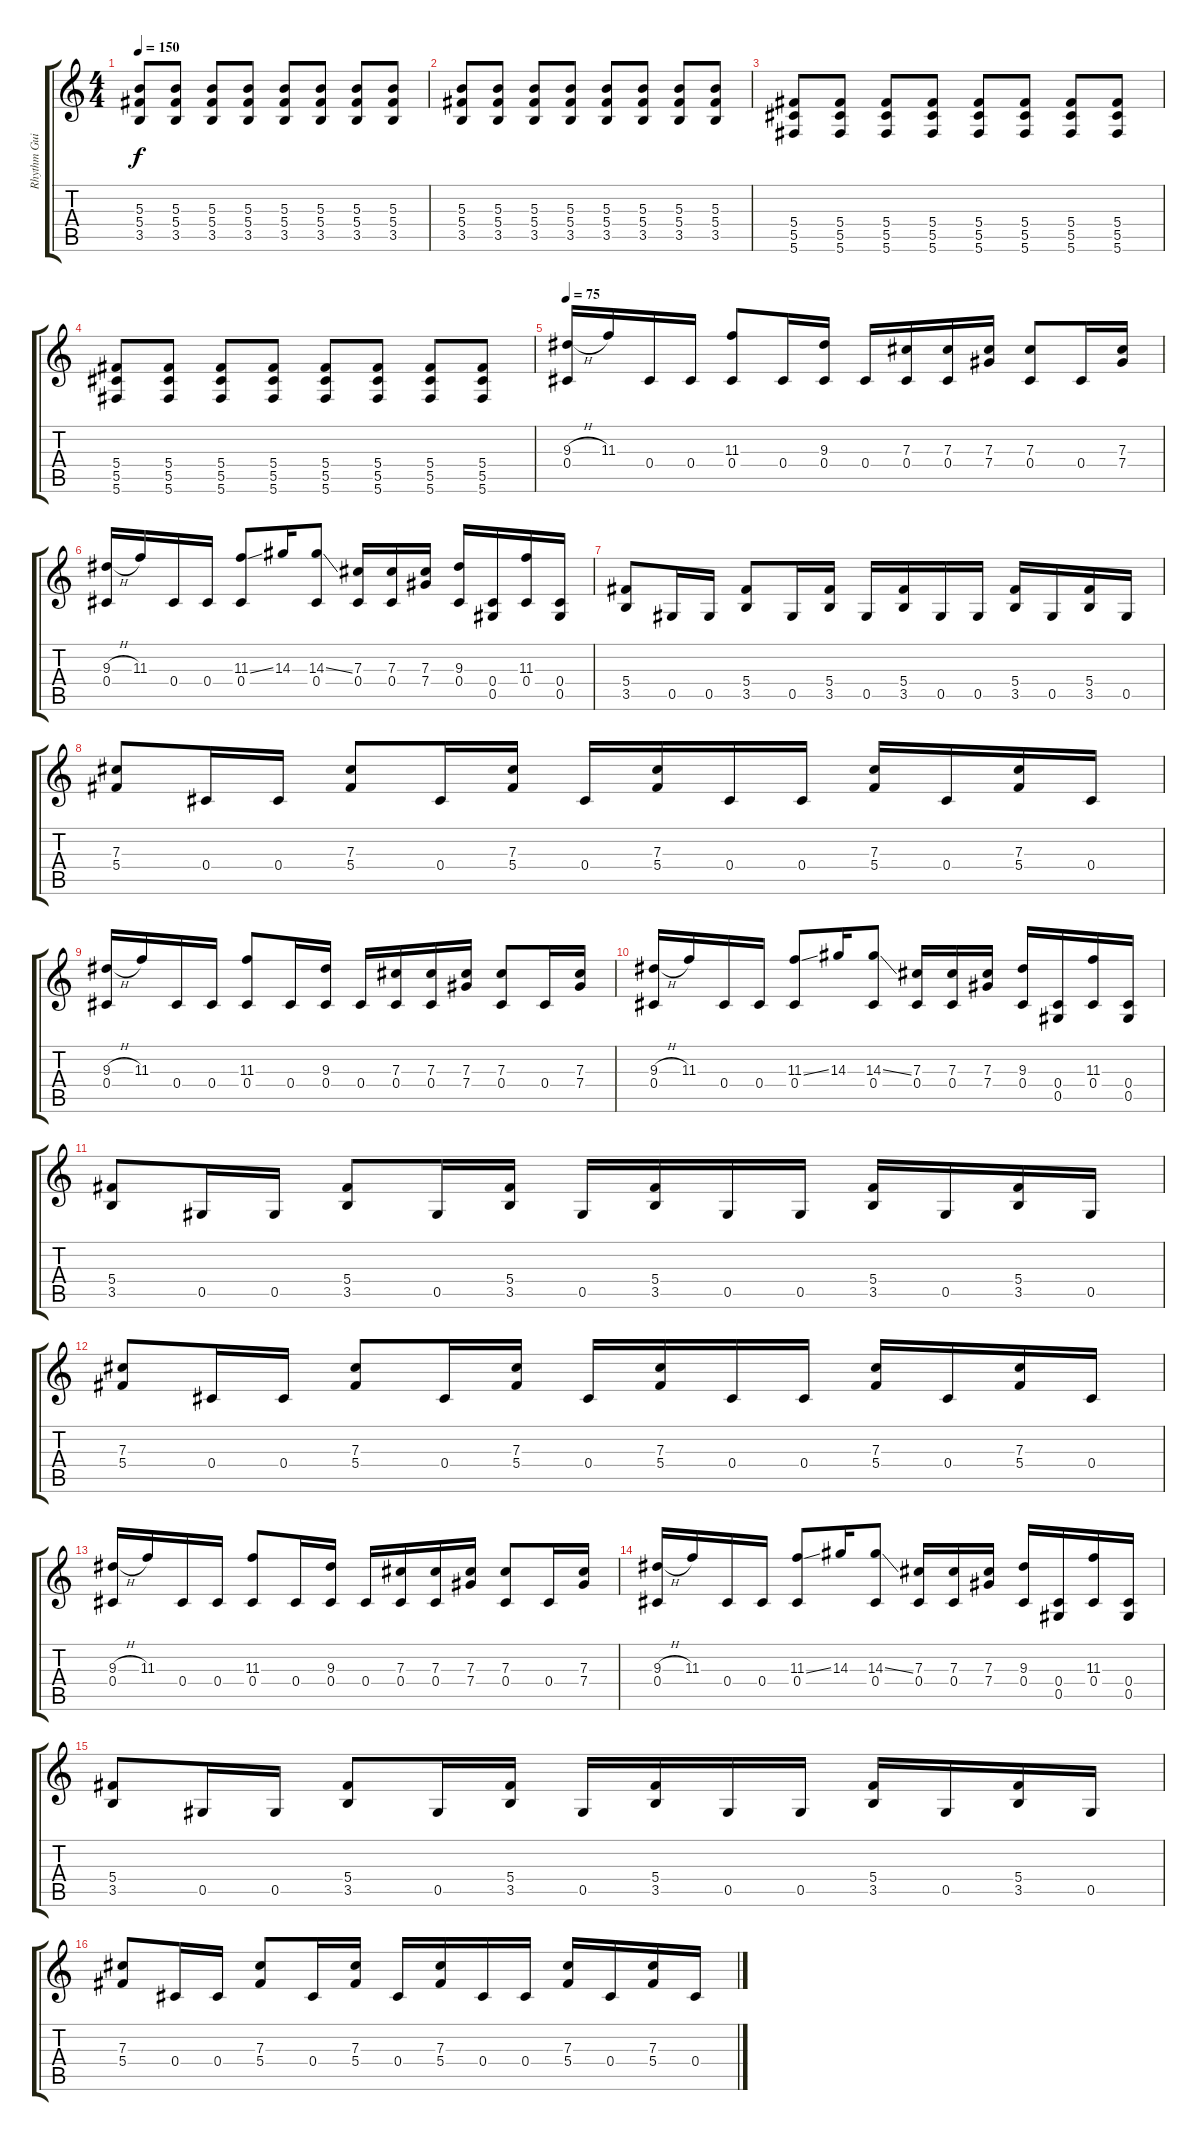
\track ("Rhythm Guitar" "Rhythm Gui") {instrument overdrivenguitar}
\staff {score tabs}
\tuning (Eb4 Bb3 Gb3 Db3 Ab2 Db2) {hide}
\ts (4 4)
\tempo 150
\clef g2
\ks c
(5.3 5.4 3.5).8{dy f} (5.3 5.4 3.5).8 (5.3 5.4 3.5).8 (5.3 5.4 3.5).8 (5.3 5.4 3.5).8 (5.3 5.4 3.5).8 (5.3 5.4 3.5).8 (5.3 5.4 3.5).8 |
(5.3 5.4 3.5).8 (5.3 5.4 3.5).8 (5.3 5.4 3.5).8 (5.3 5.4 3.5).8 (5.3 5.4 3.5).8 (5.3 5.4 3.5).8 (5.3 5.4 3.5).8 (5.3 5.4 3.5).8 |
(5.4 5.5 5.6).8 (5.4 5.5 5.6).8 (5.4 5.5 5.6).8 (5.4 5.5 5.6).8 (5.4 5.5 5.6).8 (5.4 5.5 5.6).8 (5.4 5.5 5.6).8 (5.4 5.5 5.6).8 |
(5.4 5.5 5.6).8 (5.4 5.5 5.6).8 (5.4 5.5 5.6).8 (5.4 5.5 5.6).8 (5.4 5.5 5.6).8 (5.4 5.5 5.6).8 (5.4 5.5 5.6).8 (5.4 5.5 5.6).8 |
\tempo 75
(9.3{h} 0.4).16 11.3.16 0.4.16 0.4.16 (11.3 0.4).8 0.4.16 (9.3 0.4).16 0.4.16 (7.3 0.4).16 (7.3 0.4).16 (7.3 7.4).16 (7.3 0.4).8 0.4.16 (7.3 7.4).16 |
(9.3{h} 0.4).16 11.3.16 0.4.16 0.4.16 (11.3{ss} 0.4).8 14.3.16 (14.3{ss} 0.4).8 (7.3 0.4).16 (7.3 0.4).16 (7.3 7.4).16 (9.3 0.4).16 (0.4 0.5).16 (11.3 0.4).16 (0.4 0.5).16 |
(5.4 3.5).8 0.5.16 0.5.16 (5.4 3.5).8 0.5.16 (5.4 3.5).16 0.5.16 (5.4 3.5).16 0.5.16 0.5.16 (5.4 3.5).16 0.5.16 (5.4 3.5).16 0.5.16 |
(7.3 5.4).8 0.4.16 0.4.16 (7.3 5.4).8 0.4.16 (7.3 5.4).16 0.4.16 (7.3 5.4).16 0.4.16 0.4.16 (7.3 5.4).16 0.4.16 (7.3 5.4).16 0.4.16 |
(9.3{h} 0.4).16 11.3.16 0.4.16 0.4.16 (11.3 0.4).8 0.4.16 (9.3 0.4).16 0.4.16 (7.3 0.4).16 (7.3 0.4).16 (7.3 7.4).16 (7.3 0.4).8 0.4.16 (7.3 7.4).16 |
(9.3{h} 0.4).16 11.3.16 0.4.16 0.4.16 (11.3{ss} 0.4).8 14.3.16 (14.3{ss} 0.4).8 (7.3 0.4).16 (7.3 0.4).16 (7.3 7.4).16 (9.3 0.4).16 (0.4 0.5).16 (11.3 0.4).16 (0.4 0.5).16 |
(5.4 3.5).8 0.5.16 0.5.16 (5.4 3.5).8 0.5.16 (5.4 3.5).16 0.5.16 (5.4 3.5).16 0.5.16 0.5.16 (5.4 3.5).16 0.5.16 (5.4 3.5).16 0.5.16 |
(7.3 5.4).8 0.4.16 0.4.16 (7.3 5.4).8 0.4.16 (7.3 5.4).16 0.4.16 (7.3 5.4).16 0.4.16 0.4.16 (7.3 5.4).16 0.4.16 (7.3 5.4).16 0.4.16 |
(9.3{h} 0.4).16 11.3.16 0.4.16 0.4.16 (11.3 0.4).8 0.4.16 (9.3 0.4).16 0.4.16 (7.3 0.4).16 (7.3 0.4).16 (7.3 7.4).16 (7.3 0.4).8 0.4.16 (7.3 7.4).16 |
(9.3{h} 0.4).16 11.3.16 0.4.16 0.4.16 (11.3{ss} 0.4).8 14.3.16 (14.3{ss} 0.4).8 (7.3 0.4).16 (7.3 0.4).16 (7.3 7.4).16 (9.3 0.4).16 (0.4 0.5).16 (11.3 0.4).16 (0.4 0.5).16 |
(5.4 3.5).8 0.5.16 0.5.16 (5.4 3.5).8 0.5.16 (5.4 3.5).16 0.5.16 (5.4 3.5).16 0.5.16 0.5.16 (5.4 3.5).16 0.5.16 (5.4 3.5).16 0.5.16 |
(7.3 5.4).8 0.4.16 0.4.16 (7.3 5.4).8 0.4.16 (7.3 5.4).16 0.4.16 (7.3 5.4).16 0.4.16 0.4.16 (7.3 5.4).16 0.4.16 (7.3 5.4).16 0.4.16
